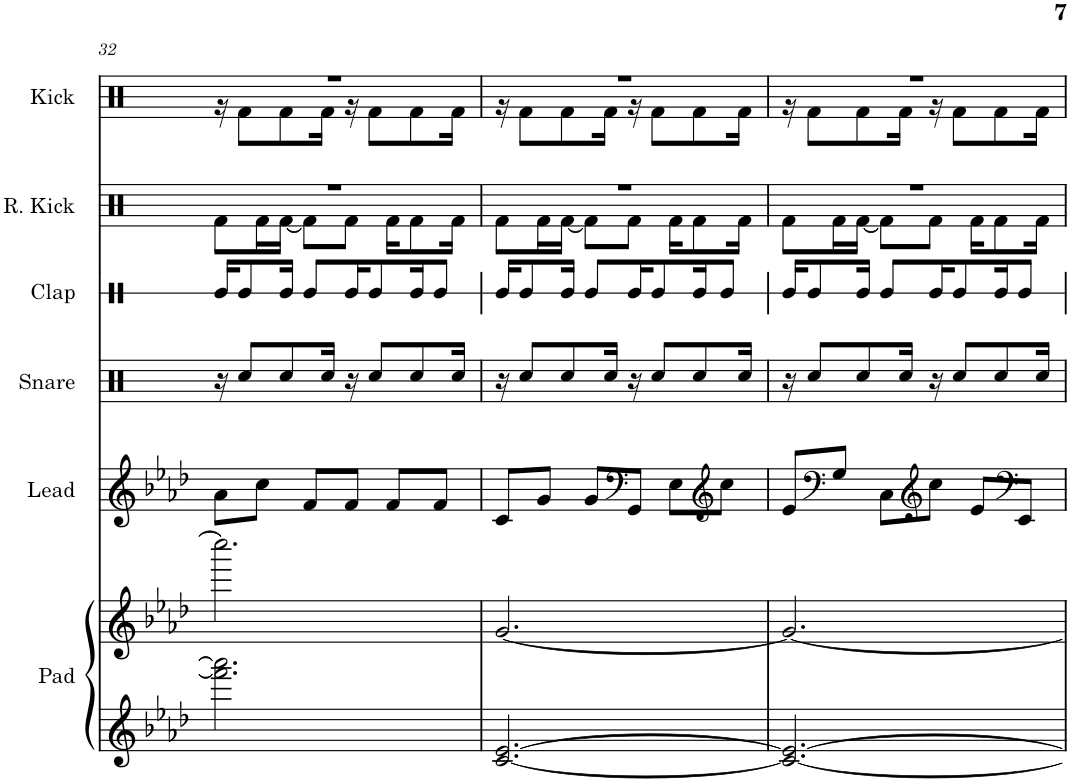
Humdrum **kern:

**kern	**kern	**kern	**kern	**kern	**kern	**kern
*part6	*part6	*part5	*part4	*part3	*part2	*part1
*staff7	*staff6	*staff5	*staff4	*staff3	*staff2	*staff1
*I"Pad	*	*I"Lead	*I"Snare	*I"Clap	*I"Reverb Kick	*I"Kick
*I'Pad	*	*I'Lead	*I'Snare	*I'Clap	*I'R. Kick	*I'Kick
!!LO:PB:g=z
*clefG2	*clefG2	*clefG2	*clefX	*clefX	*clefX	*clefX
*k[b-e-a-d-]	*k[b-e-a-d-]	*k[b-e-a-d-]	*k[b-e-a-d-]	*k[b-e-a-d-]	*k[b-e-a-d-]	*k[b-e-a-d-]
*M3/4	*M3/4	*M3/4	*M3/4	*M3/4	*M3/4	*M3/4
=32	=32	=32	=32	=32	=32	=32
*	*	*	*	*	*^	*^
2.fff\] 2.aaa-\]	2.cccc\]	8a-\L	16r	16Re/KL	2.r	8Rf\L	2.r	16r
.	.	.	8Rcc/L	8Re/	.	.	.	8Rf\L
.	.	8cc\J	.	.	.	16Rf\L	.	.
.	.	.	8Rcc/	16Re/Jk	.	[16Rf\JJ	.	8Rf\
.	.	8f/L	.	8Re/L	.	8Rf\L]	.	.
.	.	.	16Rcc/Jk	.	.	.	.	16Rf\Jk
.	.	8f/J	16r	16Re/K	.	8Rf\J	.	16r
.	.	.	8Rcc/L	8Re/	.	.	.	8Rf\L
.	.	8f/L	.	.	.	16Rf\KL	.	.
.	.	.	8Rcc/	16Re/K	.	8Rf\	.	8Rf\
.	.	8f/J	.	8Re/J	.	.	.	.
.	.	.	16Rcc/Jk	.	.	16Rf\Jk	.	16Rf\Jk
=33	=33	=33	=33	=33	=33	=33	=33	=33
[2.c/ [2.e-/	[2.g/	8c/L	16r	16Re/KL	2.r	8Rf\L	2.r	16r
.	.	.	8Rcc/L	8Re/	.	.	.	8Rf\L
.	.	8g/J	.	.	.	16Rf\L	.	.
.	.	.	8Rcc/	16Re/Jk	.	[16Rf\JJ	.	8Rf\
.	.	8g/L	.	8Re/L	.	8Rf\L]	.	.
.	.	.	16Rcc/Jk	.	.	.	.	16Rf\Jk
*	*	*clefF4	*	*	*	*	*	*
.	.	8GG/J	16r	16Re/K	.	8Rf\J	.	16r
.	.	.	8Rcc/L	8Re/	.	.	.	8Rf\L
.	.	8E-\L	.	.	.	16Rf\KL	.	.
.	.	.	8Rcc/	16Re/K	.	8Rf\	.	8Rf\
*	*	*clefG2	*	*	*	*	*	*
.	.	8cc\J	.	8Re/J	.	.	.	.
.	.	.	16Rcc/Jk	.	.	16Rf\Jk	.	16Rf\Jk
=34	=34	=34	=34	=34	=34	=34	=34	=34
2.c/_ 2.e-/_	2.g/_	8e-/L	16r	16Re/KL	2.r	8Rf\L	2.r	16r
.	.	.	8Rcc/L	8Re/	.	.	.	8Rf\L
*	*	*clefF4	*	*	*	*	*	*
.	.	8G/J	.	.	.	16Rf\L	.	.
.	.	.	8Rcc/	16Re/Jk	.	[16Rf\JJ	.	8Rf\
.	.	8C\L	.	8Re/L	.	8Rf\L]	.	.
.	.	.	16Rcc/Jk	.	.	.	.	16Rf\Jk
*	*	*clefG2	*	*	*	*	*	*
.	.	8cc\J	16r	16Re/K	.	8Rf\J	.	16r
.	.	.	8Rcc/L	8Re/	.	.	.	8Rf\L
.	.	8e-/L	.	.	.	16Rf\KL	.	.
.	.	.	8Rcc/	16Re/K	.	8Rf\	.	8Rf\
*	*	*clefF4	*	*	*	*	*	*
.	.	8EE-/J	.	8Re/J	.	.	.	.
.	.	.	16Rcc/Jk	.	.	16Rf\Jk	.	16Rf\Jk
*	*	*	*	*	*v	*v	*	*
*	*	*	*	*	*	*v	*v
=	=	=	=	=	=	=
*-	*-	*-	*-	*-	*-	*-
